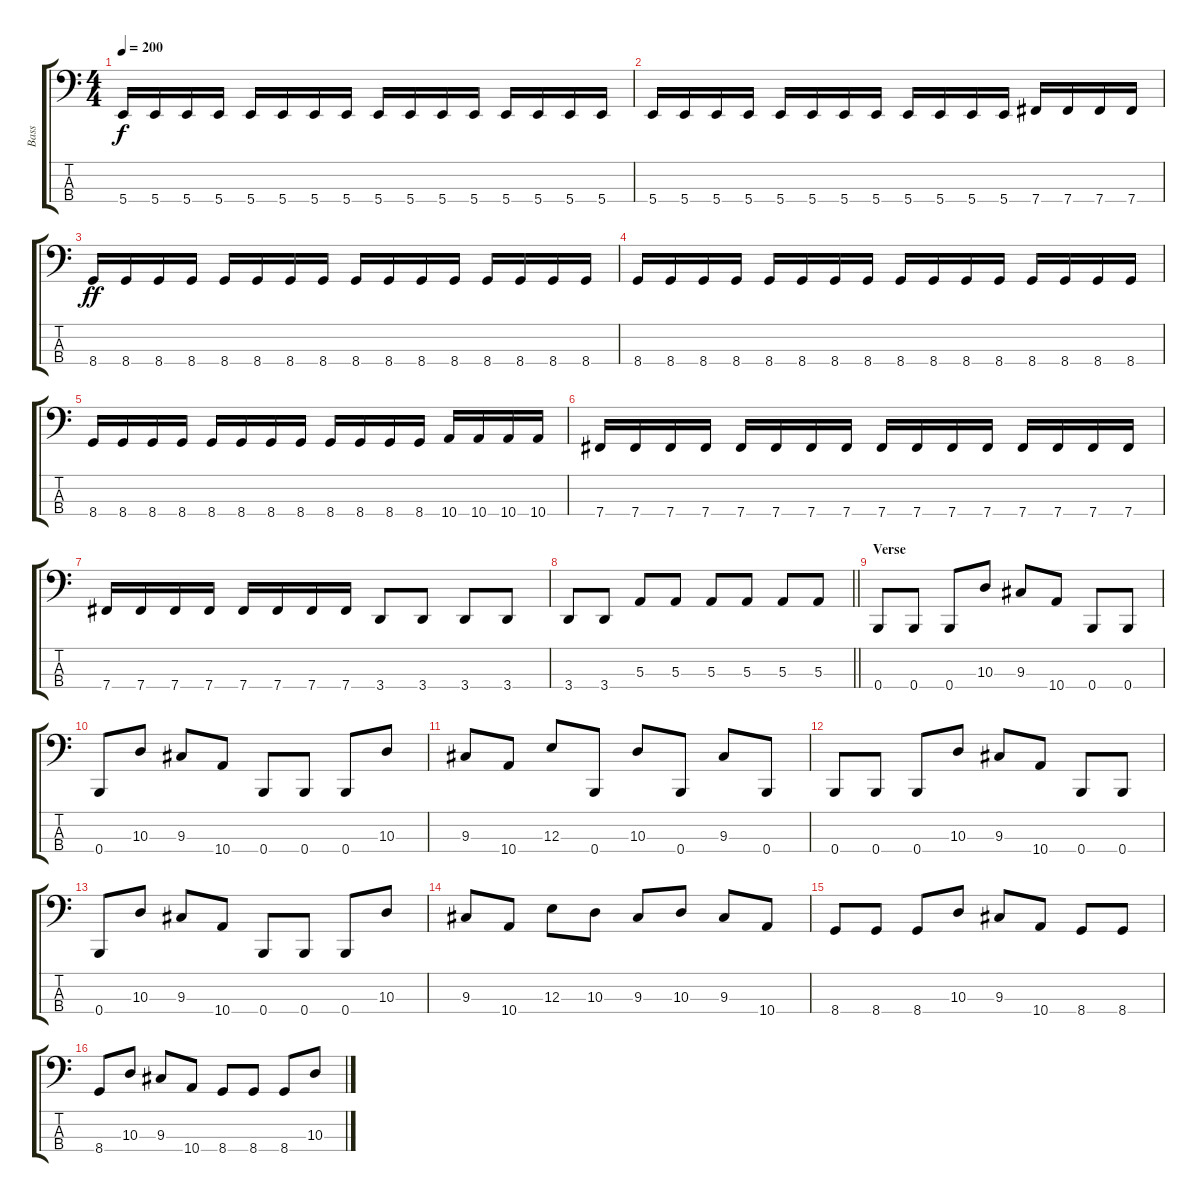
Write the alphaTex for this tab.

\track ("Bass" "Bass") {instrument electricbassfinger}
\staff {score tabs}
\tuning (D2 A1 E1 B0) {hide}
\ts (4 4)
\tempo 200
\clef f4
\ks c
5.4.16{dy f} 5.4.16 5.4.16 5.4.16 5.4.16 5.4.16 5.4.16 5.4.16 5.4.16 5.4.16 5.4.16 5.4.16 5.4.16 5.4.16 5.4.16 5.4.16 |
5.4.16 5.4.16 5.4.16 5.4.16 5.4.16 5.4.16 5.4.16 5.4.16 5.4.16 5.4.16 5.4.16 5.4.16 7.4.16 7.4.16 7.4.16 7.4.16 |
8.4.16{dy ff} 8.4.16 8.4.16 8.4.16 8.4.16 8.4.16 8.4.16 8.4.16 8.4.16 8.4.16 8.4.16 8.4.16 8.4.16 8.4.16 8.4.16 8.4.16 |
8.4.16 8.4.16 8.4.16 8.4.16 8.4.16 8.4.16 8.4.16 8.4.16 8.4.16 8.4.16 8.4.16 8.4.16 8.4.16 8.4.16 8.4.16 8.4.16 |
8.4.16 8.4.16 8.4.16 8.4.16 8.4.16 8.4.16 8.4.16 8.4.16 8.4.16 8.4.16 8.4.16 8.4.16 10.4.16 10.4.16 10.4.16 10.4.16 |
7.4.16 7.4.16 7.4.16 7.4.16 7.4.16 7.4.16 7.4.16 7.4.16 7.4.16 7.4.16 7.4.16 7.4.16 7.4.16 7.4.16 7.4.16 7.4.16 |
7.4.16 7.4.16 7.4.16 7.4.16 7.4.16 7.4.16 7.4.16 7.4.16 3.4.8 3.4.8 3.4.8 3.4.8 |
\barLineRight lightlight
3.4.8 3.4.8 5.3.8 5.3.8 5.3.8 5.3.8 5.3.8 5.3.8 |
\section ("" "Verse")
0.4.8 0.4.8 0.4.8 10.3.8 9.3.8 10.4.8 0.4.8 0.4.8 |
0.4.8 10.3.8 9.3.8 10.4.8 0.4.8 0.4.8 0.4.8 10.3.8 |
9.3.8 10.4.8 12.3.8 0.4.8 10.3.8 0.4.8 9.3.8 0.4.8 |
0.4.8 0.4.8 0.4.8 10.3.8 9.3.8 10.4.8 0.4.8 0.4.8 |
0.4.8 10.3.8 9.3.8 10.4.8 0.4.8 0.4.8 0.4.8 10.3.8 |
9.3.8 10.4.8 12.3.8 10.3.8 9.3.8 10.3.8 9.3.8 10.4.8 |
8.4.8 8.4.8 8.4.8 10.3.8 9.3.8 10.4.8 8.4.8 8.4.8 |
8.4.8 10.3.8 9.3.8 10.4.8 8.4.8 8.4.8 8.4.8 10.3.8
